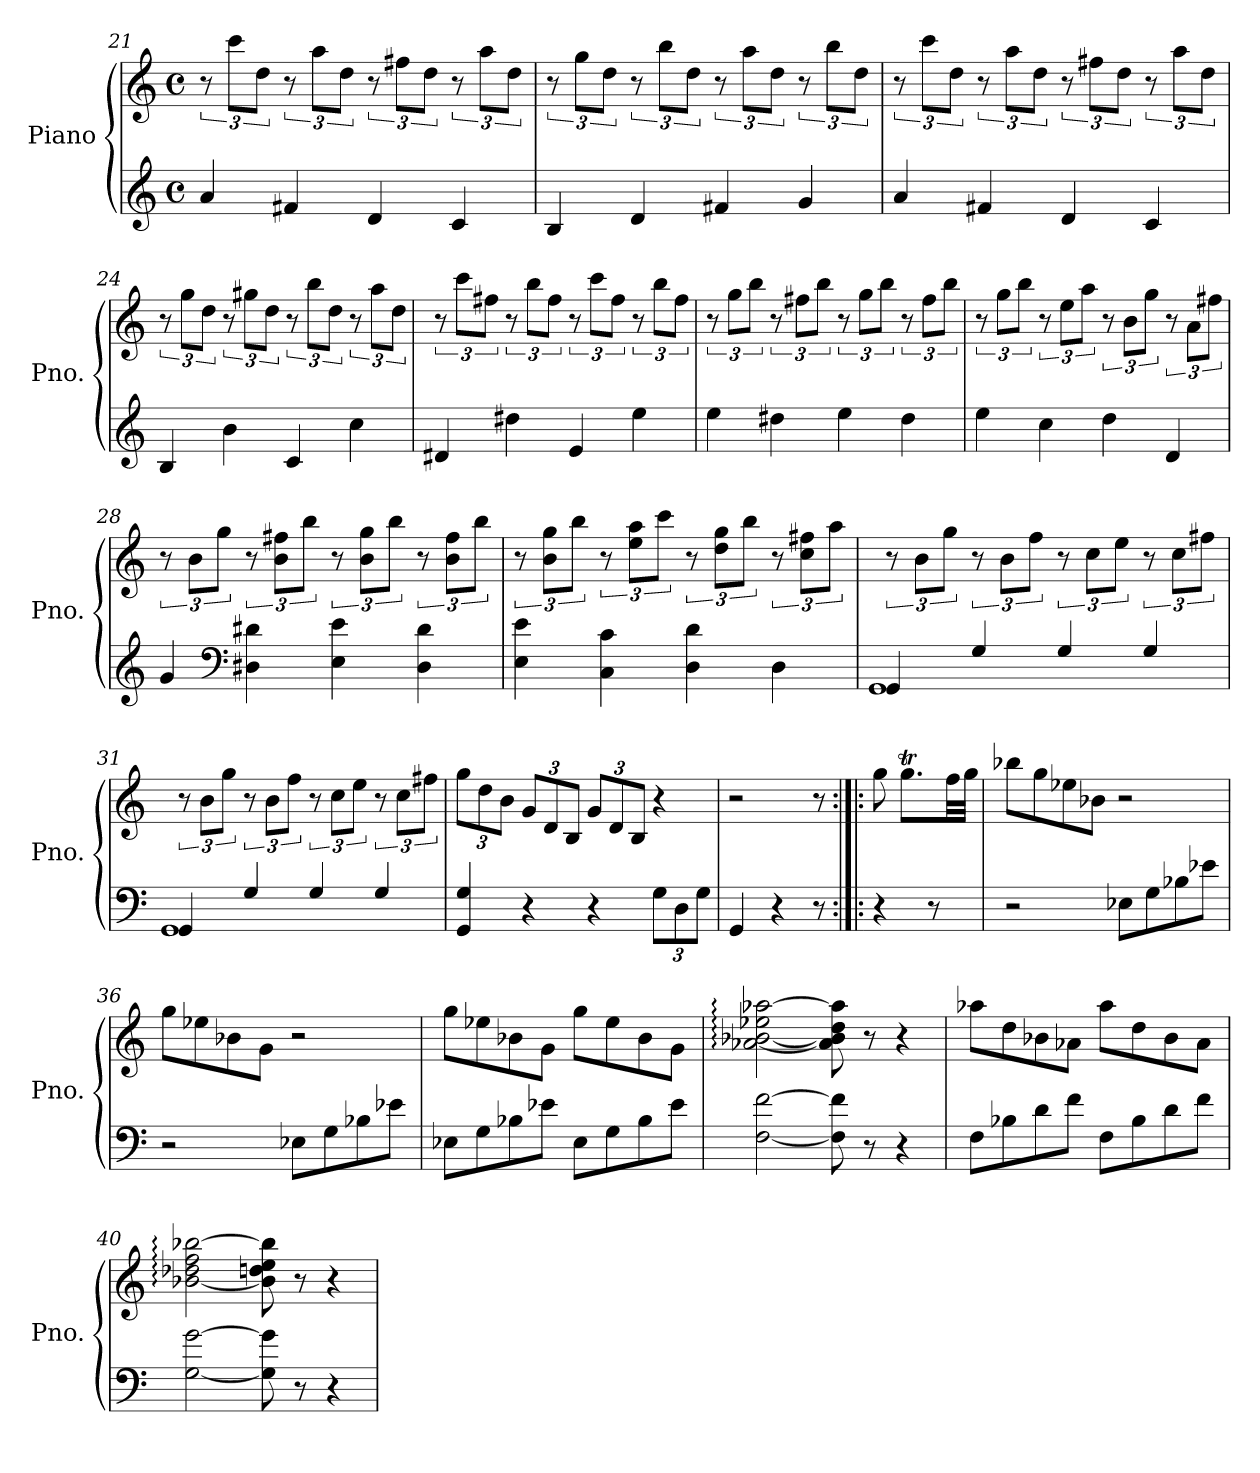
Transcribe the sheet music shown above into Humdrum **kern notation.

**kern	**kern
*part1	*part1
*staff2	*staff1
*I"Piano	*
*I'Pno.	*
!!LO:LB:g=z
*clefG2	*clefG2
*k[]	*k[]
*M4/4	*M4/4
*met(c)	*met(c)
=21	=21
4a/	12r
.	12ccc\L
.	12dd\J
4f#X/	12r
.	12aa\L
.	12dd\J
4d/	12r
.	12ff#X\L
.	12dd\J
4c/	12r
.	12aa\L
.	12dd\J
=22	=22
4B/	12r
.	12gg\L
.	12dd\J
4d/	12r
.	12bb\L
.	12dd\J
4f#X/	12r
.	12aa\L
.	12dd\J
4g/	12r
.	12bb\L
.	12dd\J
=23	=23
4a/	12r
.	12ccc\L
.	12dd\J
4f#X/	12r
.	12aa\L
.	12dd\J
4d/	12r
.	12ff#X\L
.	12dd\J
4c/	12r
.	12aa\L
.	12dd\J
!!LO:PB:g=z
=24	=24
4B/	12r
.	12gg\L
.	12dd\J
4b\	12r
.	12gg#X\L
.	12dd\J
4c/	12r
.	12bb\L
.	12dd\J
4cc\	12r
.	12aa\L
.	12dd\J
=25	=25
4d#X/	12r
.	12ccc\L
.	12ff#X\J
4dd#X\	12r
.	12bb\L
.	12ff#\J
4e/	12r
.	12ccc\L
.	12ff#\J
4ee\	12r
.	12bb\L
.	12ff#\J
=26	=26
4ee\	12r
.	12gg\L
.	12bb\J
4dd#X\	12r
.	12ff#X\L
.	12bb\J
4ee\	12r
.	12gg\L
.	12bb\J
4dd#\	12r
.	12ff#\L
.	12bb\J
!!LO:LB:g=z
=27	=27
4ee\	12r
.	12gg\L
.	12bb\J
4cc\	12r
.	12ee\L
.	12aa\J
4dd\	12r
.	12b\L
.	12gg\J
4d/	12r
.	12a\L
.	12ff#X\J
=28	=28
4g/	12r
.	12b\L
.	12gg\J
*clefF4	*
4D#X\ 4d#X\	12r
.	12b\ 12ff#X\L
.	12bb\J
4E\ 4e\	12r
.	12b\ 12gg\L
.	12bb\J
4D#\ 4d#\	12r
.	12b\ 12ff#\L
.	12bb\J
=29	=29
4E\ 4e\	12r
.	12b\ 12gg\L
.	12bb\J
4C\ 4c\	12r
.	12ee\ 12aa\L
.	12ccc\J
4D\ 4d\	12r
.	12dd\ 12gg\L
.	12bb\J
4D\	12r
.	12cc\ 12ff#X\L
.	12aa\J
!!LO:LB:g=z
=30	=30
*^	*
4GG/	1GG	12r
.	.	12b\L
.	.	12gg\J
4G/	.	12r
.	.	12b\L
.	.	12ff\J
4G/	.	12r
.	.	12cc\L
.	.	12ee\J
4G/	.	12r
.	.	12cc\L
.	.	12ff#X\J
=31	=31	=31
4GG/	1GG	12r
.	.	12b\L
.	.	12gg\J
4G/	.	12r
.	.	12b\L
.	.	12ff\J
4G/	.	12r
.	.	12cc\L
.	.	12ee\J
4G/	.	12r
.	.	12cc\L
.	.	12ff#X\J
*v	*v	*
=32	=32
*	*Xbrackettup
4GG/ 4G/	12gg\L
.	12dd\
.	12b\J
4r	12g/L
.	12d/
.	12B/J
4r	12g/L
.	12d/
.	12B/J
*Xbrackettup	*
12G\L	4r
12D\	.
12G\J	.
=33	=33
4GG/	2r
4r	.
8r	8r
!!LO:LB:g=z
=34:|!|:	=34:|!|:
4r	8gg\
.	8.ggT\L
8r	.
.	32ff\LL
.	32gg\JJJ
=35	=35
2r	8bb-X\L
.	8gg\
.	8ee-X\
.	8b-X\J
8E-X\L	2r
8G\	.
8B-X\	.
8e-X\J	.
=36	=36
2r	8gg\L
.	8ee-X\
.	8b-X\
.	8g\J
8E-X\L	2r
8G\	.
8B-X\	.
8e-X\J	.
=37	=37
8E-X\L	8gg\L
8G\	8ee-X\
8B-X\	8b-X\
8e-X\J	8g\J
8E-\L	8gg\L
8G\	8ee-\
8B-\	8b-\
8e-\J	8g\J
!!LO:LB:g=z
=38	=38
[2F\ [2f\	[2a-X\: [2b-X\: 2ee-X\: [2aa-X\:
8F\] 8f\]	8a-\] 8b-\] 8dd\ 8aa-\]
8r	8r
4r	4r
=39	=39
8F\L	8aa-X\L
8B-X\	8dd\
8d\	8b-X\
8f\J	8a-X\J
8F\L	8aa-\L
8B-\	8dd\
8d\	8b-\
8f\J	8a-\J
=40	=40
[2G\ [2g\	[2b-X\: 2dd-X\: 2ff\: [2bb-X\:
8G\] 8g\]	8b-\] 8ddn\ 8ee\ 8bb-\]
8r	8r
4r	4r
=	=
*-	*-
